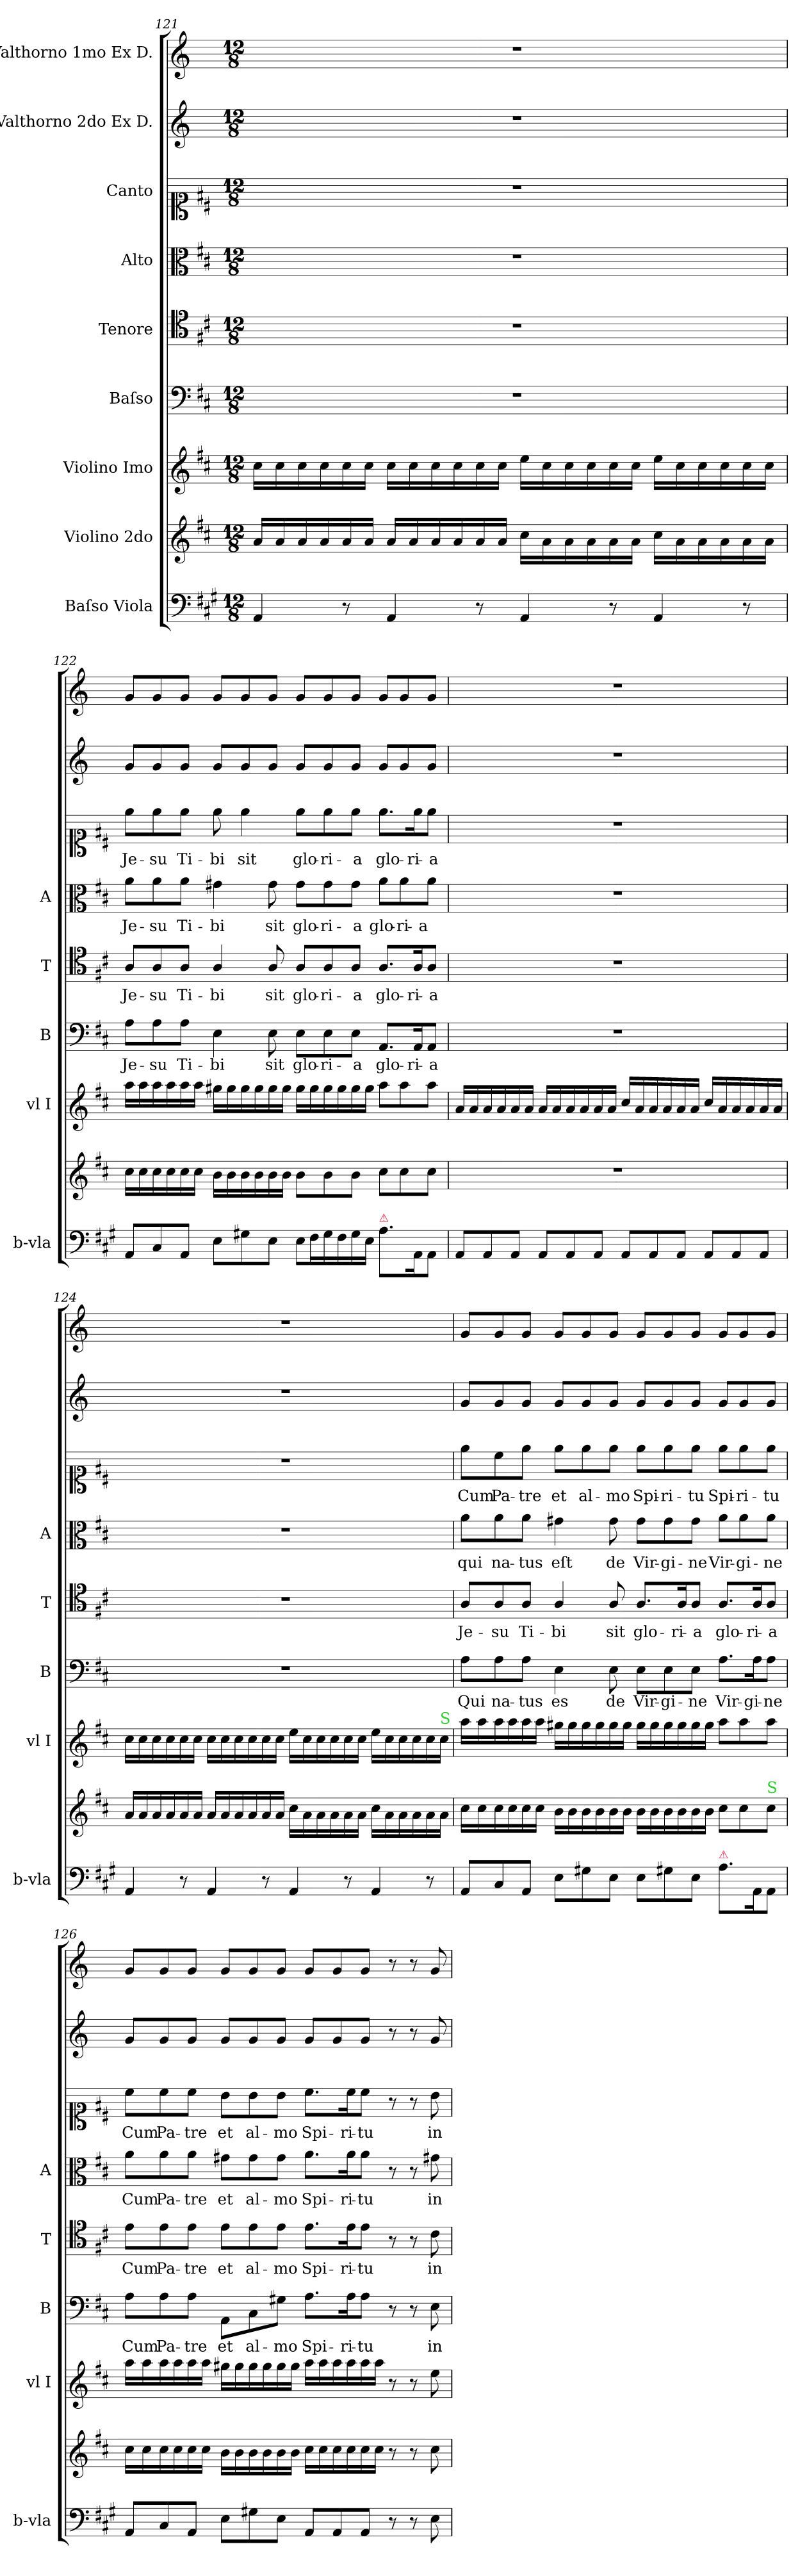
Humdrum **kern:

**kern	**kern	**kern	**kern	**text	**kern	**text	**kern	**text	**kern	**text	**kern	**kern
*part9	*part8	*part7	*part6	*part6	*part5	*part5	*part4	*part4	*part3	*part3	*part2	*part1
*staff9	*staff8	*staff7	*staff6	*staff6	*staff5	*staff5	*staff4	*staff4	*staff3	*staff3	*staff2	*staff1
*I"Baſso Viola	*I"Violino 2do	*I"Violino Imo	*I"Baſso	*	*I"Tenore	*	*I"Alto	*	*I"Canto	*	*I"Valthorno 2do Ex D.	*I"Valthorno 1mo Ex D.
*I'b-vla	*	*I'vl I	*I'B	*	*I'T	*	*I'A	*	*	*	*	*
*clefF4	*clefG2	*clefG2	*clefF4	*	*clefC4	*	*clefC3	*	*clefC1	*	*clefG2	*clefG2
*	*	*	*	*	*	*	*	*	*	*	*ITrd6c10	*ITrd6c10
*k[f#c#g#]	*k[f#c#]	*k[f#c#]	*k[f#c#]	*	*k[f#c#]	*	*k[f#c#]	*	*k[f#c#]	*	*k[f#c#]	*k[f#c#]
*	*D:	*D:	*D:	*	*D:	*	*D:	*	*D:	*	*D:	*D:
*M12/8	*M12/8	*M12/8	*M12/8	*	*M12/8	*	*M12/8	*	*M12/8	*	*M12/8	*M12/8
=121	=121	=121	=121	=121	=121	=121	=121	=121	=121	=121	=121	=121
4AA/	16a/LL	16cc#\LL	1.r	.	1.r	.	1.r	.	1.r	.	1.r	1.r
.	16a/	16cc#\	.	.	.	.	.	.	.	.	.	.
.	16a/	16cc#\	.	.	.	.	.	.	.	.	.	.
.	16a/	16cc#\	.	.	.	.	.	.	.	.	.	.
8r	16a/	16cc#\	.	.	.	.	.	.	.	.	.	.
.	16a/JJ	16cc#\JJ	.	.	.	.	.	.	.	.	.	.
4AA/	16a/LL	16cc#\LL	.	.	.	.	.	.	.	.	.	.
.	16a/	16cc#\	.	.	.	.	.	.	.	.	.	.
.	16a/	16cc#\	.	.	.	.	.	.	.	.	.	.
.	16a/	16cc#\	.	.	.	.	.	.	.	.	.	.
8r	16a/	16cc#\	.	.	.	.	.	.	.	.	.	.
.	16a/JJ	16cc#\JJ	.	.	.	.	.	.	.	.	.	.
4AA/	16cc#\LL	16ee\LL	.	.	.	.	.	.	.	.	.	.
.	16a\	16cc#\	.	.	.	.	.	.	.	.	.	.
.	16a\	16cc#\	.	.	.	.	.	.	.	.	.	.
.	16a\	16cc#\	.	.	.	.	.	.	.	.	.	.
8r	16a\	16cc#\	.	.	.	.	.	.	.	.	.	.
.	16a\JJ	16cc#\JJ	.	.	.	.	.	.	.	.	.	.
4AA/	16cc#\LL	16ee\LL	.	.	.	.	.	.	.	.	.	.
.	16a\	16cc#\	.	.	.	.	.	.	.	.	.	.
.	16a\	16cc#\	.	.	.	.	.	.	.	.	.	.
.	16a\	16cc#\	.	.	.	.	.	.	.	.	.	.
8r	16a\	16cc#\	.	.	.	.	.	.	.	.	.	.
.	16a\JJ	16cc#\JJ	.	.	.	.	.	.	.	.	.	.
=122	=122	=122	=122	=122	=122	=122	=122	=122	=122	=122	=122	=122
8AA/L	16cc#\LL	16aa\LL	8A\L	Je-	8A/L	Je-	8a\L	Je-	8ee\L	Je-	8A/L	8A/L
.	16cc#\	16aa\	.	.	.	.	.	.	.	.	.	.
8C#/	16cc#\	16aa\	8A\	-su	8A/	-su	8a\	-su	8ee\	-su	8A/	8A/
.	16cc#\	16aa\	.	.	.	.	.	.	.	.	.	.
8AA/J	16cc#\	16aa\	8A\J	Ti-	8A/J	Ti-	8a\J	Ti-	8ee\J	Ti-	8A/J	8A/J
.	16cc#\JJ	16aa\JJ	.	.	.	.	.	.	.	.	.	.
8E\L	16b\LL	16gg#X\LL	4E\	-bi	4A/	-bi	4g#X\	-bi	8ee\	-bi	8A/L	8A/L
.	16b\	16gg#\	.	.	.	.	.	.	.	.	.	.
8G#X\	16b\	16gg#\	.	.	.	.	.	.	4ee\	sit	8A/	8A/
.	16b\	16gg#\	.	.	.	.	.	.	.	.	.	.
8E\J	16b\	16gg#\	8E\	sit	8A/	sit	8g#\	sit	.	.	8A/J	8A/J
.	16b\JJ	16gg#\JJ	.	.	.	.	.	.	.	.	.	.
!LO:N:vis=8	!	!	!	!	!	!	!	!	!	!	!	!
16E\L	8b\L	16gg#\LL	8E\L	glo-	8A/L	glo-	8g#\L	glo-	8ee\L	glo-	8A/L	8A/L
16F#\L	.	16gg#\	.	.	.	.	.	.	.	.	.	.
16G#\	8b\	16gg#\	8E\	-ri-	8A/	-ri-	8g#\	-ri-	8ee\	-ri-	8A/	8A/
16F#\	.	16gg#\	.	.	.	.	.	.	.	.	.	.
16G#\	8b\J	16gg#\	8E\J	-a	8A/J	-a	8g#\J	-a	8ee\J	-a	8A/J	8A/J
16E\JJ	.	16gg#\JJ	.	.	.	.	.	.	.	.	.	.
!LO:TX:a:color=crimson:t=⚠	!	!	!	!	!	!	!	!	!	!	!	!
8.A\L	8cc#\L	8aa\L	8.AA/L	glo-	8.A/L	glo-	8a\L	glo-	8.ee\L	glo-	8A/L	8A/L
.	8cc#\	8aa\	.	.	.	.	8a\	-ri-	.	.	8A/	8A/
16AA\K	.	.	16AA/K	-ri-	16A/K	-ri-	.	.	16ee\K	-ri-	.	.
8AA\J	8cc#\J	8aa\J	8AA/J	-a	8A/J	-a	8a\J	-a	8ee\J	-a	8A/J	8A/J
=123	=123	=123	=123	=123	=123	=123	=123	=123	=123	=123	=123	=123
8AA/L	1.r	16a/LL	1.r	.	1.r	.	1.r	.	1.r	.	1.r	1.r
.	.	16a/	.	.	.	.	.	.	.	.	.	.
8AA/	.	16a/	.	.	.	.	.	.	.	.	.	.
.	.	16a/	.	.	.	.	.	.	.	.	.	.
8AA/J	.	16a/	.	.	.	.	.	.	.	.	.	.
.	.	16a/JJ	.	.	.	.	.	.	.	.	.	.
8AA/L	.	16a/LL	.	.	.	.	.	.	.	.	.	.
.	.	16a/	.	.	.	.	.	.	.	.	.	.
8AA/	.	16a/	.	.	.	.	.	.	.	.	.	.
.	.	16a/	.	.	.	.	.	.	.	.	.	.
8AA/J	.	16a/	.	.	.	.	.	.	.	.	.	.
.	.	16a/JJ	.	.	.	.	.	.	.	.	.	.
8AA/L	.	16cc#/LL	.	.	.	.	.	.	.	.	.	.
.	.	16a/	.	.	.	.	.	.	.	.	.	.
8AA/	.	16a/	.	.	.	.	.	.	.	.	.	.
.	.	16a/	.	.	.	.	.	.	.	.	.	.
8AA/J	.	16a/	.	.	.	.	.	.	.	.	.	.
.	.	16a/JJ	.	.	.	.	.	.	.	.	.	.
8AA/L	.	16cc#/LL	.	.	.	.	.	.	.	.	.	.
.	.	16a/	.	.	.	.	.	.	.	.	.	.
8AA/	.	16a/	.	.	.	.	.	.	.	.	.	.
.	.	16a/	.	.	.	.	.	.	.	.	.	.
8AA/J	.	16a/	.	.	.	.	.	.	.	.	.	.
.	.	16a/JJ	.	.	.	.	.	.	.	.	.	.
=124	=124	=124	=124	=124	=124	=124	=124	=124	=124	=124	=124	=124
4AA/	16a/LL	16cc#\LL	1.r	.	1.r	.	1.r	.	1.r	.	1.r	1.r
.	16a/	16cc#\	.	.	.	.	.	.	.	.	.	.
.	16a/	16cc#\	.	.	.	.	.	.	.	.	.	.
.	16a/	16cc#\	.	.	.	.	.	.	.	.	.	.
8r	16a/	16cc#\	.	.	.	.	.	.	.	.	.	.
.	16a/JJ	16cc#\JJ	.	.	.	.	.	.	.	.	.	.
4AA/	16a/LL	16cc#\LL	.	.	.	.	.	.	.	.	.	.
.	16a/	16cc#\	.	.	.	.	.	.	.	.	.	.
.	16a/	16cc#\	.	.	.	.	.	.	.	.	.	.
.	16a/	16cc#\	.	.	.	.	.	.	.	.	.	.
8r	16a/	16cc#\	.	.	.	.	.	.	.	.	.	.
.	16a/JJ	16cc#\JJ	.	.	.	.	.	.	.	.	.	.
4AA/	16cc#\LL	16ee\LL	.	.	.	.	.	.	.	.	.	.
.	16a\	16cc#\	.	.	.	.	.	.	.	.	.	.
.	16a\	16cc#\	.	.	.	.	.	.	.	.	.	.
.	16a\	16cc#\	.	.	.	.	.	.	.	.	.	.
8r	16a\	16cc#\	.	.	.	.	.	.	.	.	.	.
.	16a\JJ	16cc#\JJ	.	.	.	.	.	.	.	.	.	.
4AA/	16cc#\LL	16ee\LL	.	.	.	.	.	.	.	.	.	.
.	16a\	16cc#\	.	.	.	.	.	.	.	.	.	.
.	16a\	16cc#\	.	.	.	.	.	.	.	.	.	.
.	16a\	16cc#\	.	.	.	.	.	.	.	.	.	.
8r	16a\	16cc#\	.	.	.	.	.	.	.	.	.	.
!	!	!LO:TX:a:color=limegreen:t=S	!	!	!	!	!	!	!	!	!	!
.	16a\JJ	16cc#\JJ	.	.	.	.	.	.	.	.	.	.
=125	=125	=125	=125	=125	=125	=125	=125	=125	=125	=125	=125	=125
8AA/L	16cc#\LL	16aa\LL	8A\L	Qui	8A/L	Je-	8a\L	qui	8ee\L	Cum	8A/L	8A/L
.	16cc#\	16aa\	.	.	.	.	.	.	.	.	.	.
8C#/	16cc#\	16aa\	8A\	na-	8A/	-su	8a\	na-	8cc#\	Pa-	8A/	8A/
.	16cc#\	16aa\	.	.	.	.	.	.	.	.	.	.
8AA/J	16cc#\	16aa\	8A\J	-tus	8A/J	Ti-	8a\J	-tus	8ee\J	-tre	8A/J	8A/J
.	16cc#\JJ	16aa\JJ	.	.	.	.	.	.	.	.	.	.
8E\L	16b\LL	16gg#X\LL	4E\	es	4A/	-bi	4g#X\	eſt	8ee\L	et	8A/L	8A/L
.	16b\	16gg#\	.	.	.	.	.	.	.	.	.	.
8G#X\	16b\	16gg#\	.	.	.	.	.	.	8ee\	al-	8A/	8A/
.	16b\	16gg#\	.	.	.	.	.	.	.	.	.	.
8E\J	16b\	16gg#\	8E\	de	8A/	sit	8g#\	de	8ee\J	-mo	8A/J	8A/J
.	16b\JJ	16gg#\JJ	.	.	.	.	.	.	.	.	.	.
8E\L	16b\LL	16gg#\LL	8E\L	Vir-	8.A/L	glo-	8g#\L	Vir-	8ee\L	Spi-	8A/L	8A/L
.	16b\	16gg#\	.	.	.	.	.	.	.	.	.	.
8G#X\	16b\	16gg#\	8E\	-gi-	.	.	8g#\	-gi-	8ee\	-ri-	8A/	8A/
.	16b\	16gg#\	.	.	16A/K	-ri-	.	.	.	.	.	.
8E\J	16b\	16gg#\	8E\J	-ne	8A/J	-a	8g#\J	-ne	8ee\J	-tu	8A/J	8A/J
.	16b\JJ	16gg#\JJ	.	.	.	.	.	.	.	.	.	.
!LO:TX:a:color=crimson:t=⚠	!	!	!	!	!	!	!	!	!	!	!	!
8.A\L	8cc#\L	8aa\L	8.A\L	Vir-	8.A/L	glo-	8a\L	Vir-	8ee\L	Spi-	8A/L	8A/L
.	8cc#\	8aa\	.	.	.	.	8a\	-gi-	8ee\	-ri-	8A/	8A/
16AA\K	.	.	16A\K	-gi-	16A/K	-ri-	.	.	.	.	.	.
!	!LO:TX:a:color=limegreen:t=S	!	!	!	!	!	!	!	!	!	!	!
8AA\J	8cc#\J	8aa\J	8A\J	-ne	8A/J	-a	8a\J	-ne	8ee\J	-tu	8A/J	8A/J
=126	=126	=126	=126	=126	=126	=126	=126	=126	=126	=126	=126	=126
8AA/L	16cc#\LL	16aa\LL	8A\L	Cum	8e\L	Cum	8a\L	Cum	8cc#\L	Cum	8A/L	8A/L
.	16cc#\	16aa\	.	.	.	.	.	.	.	.	.	.
8C#/	16cc#\	16aa\	8A\	Pa-	8e\	Pa-	8a\	Pa-	8cc#\	Pa-	8A/	8A/
.	16cc#\	16aa\	.	.	.	.	.	.	.	.	.	.
8AA/J	16cc#\	16aa\	8A\J	-tre	8e\J	-tre	8a\J	-tre	8cc#\J	-tre	8A/J	8A/J
.	16cc#\JJ	16aa\JJ	.	.	.	.	.	.	.	.	.	.
8E\L	16b\LL	16gg#X\LL	8AA\L	et	8e\L	et	8g#X\L	et	8b\L	et	8A/L	8A/L
.	16b\	16gg#\	.	.	.	.	.	.	.	.	.	.
8G#X\	16b\	16gg#\	8C#\	al-	8e\	al-	8g#\	al-	8b\	al-	8A/	8A/
.	16b\	16gg#\	.	.	.	.	.	.	.	.	.	.
8E\J	16b\	16gg#\	8G#X\J	-mo	8e\J	-mo	8g#\J	-mo	8b\J	-mo	8A/J	8A/J
.	16b\JJ	16gg#\JJ	.	.	.	.	.	.	.	.	.	.
8AA/L	16cc#\LL	16aa\LL	8.A\L	Spi-	8.e\L	Spi-	8.a\L	Spi-	8.cc#\L	Spi-	8A/L	8A/L
.	16cc#\	16aa\	.	.	.	.	.	.	.	.	.	.
8AA/	16cc#\	16aa\	.	.	.	.	.	.	.	.	8A/	8A/
.	16cc#\	16aa\	16A\K	-ri-	16e\K	-ri-	16a\K	-ri-	16cc#\K	-ri-	.	.
8AA/J	16cc#\	16aa\	8A\J	-tu	8e\J	-tu	8a\J	-tu	8cc#\J	-tu	8A/J	8A/J
.	16cc#\JJ	16aa\JJ	.	.	.	.	.	.	.	.	.	.
8r	8r	8r	8r	.	8r	.	8r	.	8r	.	8r	8r
8r	8r	8r	8r	.	8r	.	8r	.	8r	.	8r	8r
8E\	8cc#\	8ee\	8E\	-in	8c#\	-in	8g#X\	-in	8b\	-in	8A/	8A/
=	=	=	=	=	=	=	=	=	=	=	=	=
*-	*-	*-	*-	*-	*-	*-	*-	*-	*-	*-	*-	*-
